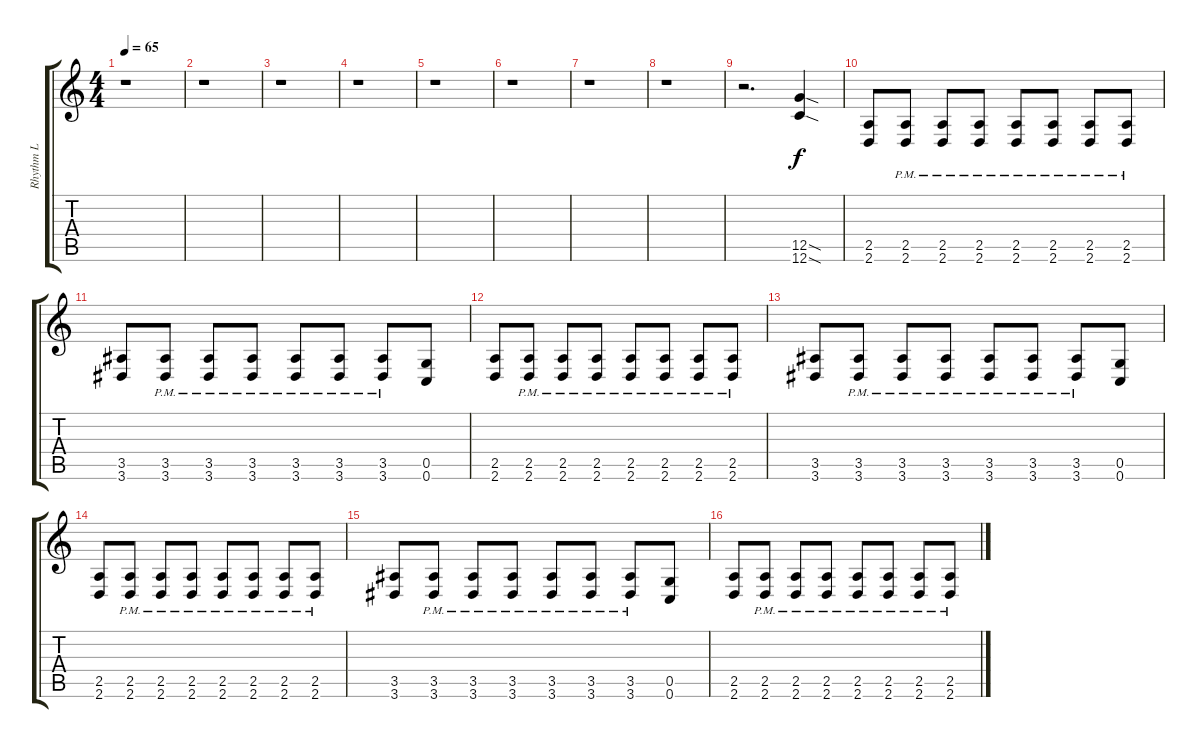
\track ("Rhythm L" "Rhythm L") {instrument distortionguitar}
\staff {score tabs}
\tuning (D4 A3 F3 C3 G2 C2) {hide}
\ts (4 4)
\tempo 65
\clef g2
\ks c
r.1{dy f} |
r.1 |
r.1 |
r.1 |
r.1 |
r.1 |
r.1 |
r.1 |
r.2{d} (12.5{sod} 12.6{sod}).4 |
(2.5 2.6).8 (2.5{pm} 2.6{pm}).8 (2.5{pm} 2.6{pm}).8 (2.5{pm} 2.6{pm}).8 (2.5{pm} 2.6{pm}).8 (2.5{pm} 2.6{pm}).8 (2.5{pm} 2.6{pm}).8 (2.5{pm} 2.6{pm}).8 |
(3.5 3.6).8 (3.5{pm} 3.6{pm}).8 (3.5{pm} 3.6{pm}).8 (3.5{pm} 3.6{pm}).8 (3.5{pm} 3.6{pm}).8 (3.5{pm} 3.6{pm}).8 (3.5{pm} 3.6{pm}).8 (0.5 0.6).8 |
(2.5 2.6).8 (2.5{pm} 2.6{pm}).8 (2.5{pm} 2.6{pm}).8 (2.5{pm} 2.6{pm}).8 (2.5{pm} 2.6{pm}).8 (2.5{pm} 2.6{pm}).8 (2.5{pm} 2.6{pm}).8 (2.5{pm} 2.6{pm}).8 |
(3.5 3.6).8 (3.5{pm} 3.6{pm}).8 (3.5{pm} 3.6{pm}).8 (3.5{pm} 3.6{pm}).8 (3.5{pm} 3.6{pm}).8 (3.5{pm} 3.6{pm}).8 (3.5{pm} 3.6{pm}).8 (0.5 0.6).8 |
(2.5 2.6).8 (2.5{pm} 2.6{pm}).8 (2.5{pm} 2.6{pm}).8 (2.5{pm} 2.6{pm}).8 (2.5{pm} 2.6{pm}).8 (2.5{pm} 2.6{pm}).8 (2.5{pm} 2.6{pm}).8 (2.5{pm} 2.6{pm}).8 |
(3.5 3.6).8 (3.5{pm} 3.6{pm}).8 (3.5{pm} 3.6{pm}).8 (3.5{pm} 3.6{pm}).8 (3.5{pm} 3.6{pm}).8 (3.5{pm} 3.6{pm}).8 (3.5{pm} 3.6{pm}).8 (0.5 0.6).8 |
(2.5 2.6).8 (2.5{pm} 2.6{pm}).8 (2.5{pm} 2.6{pm}).8 (2.5{pm} 2.6{pm}).8 (2.5{pm} 2.6{pm}).8 (2.5{pm} 2.6{pm}).8 (2.5{pm} 2.6{pm}).8 (2.5{pm} 2.6{pm}).8
